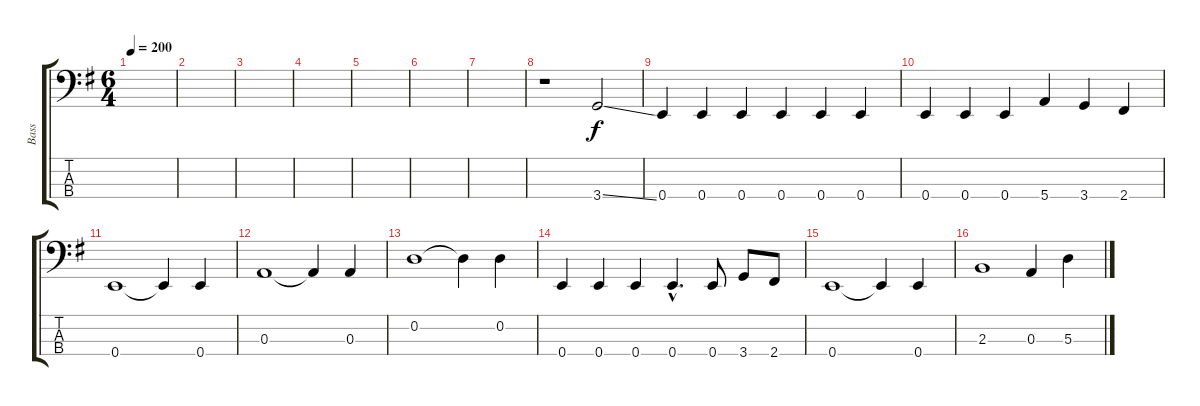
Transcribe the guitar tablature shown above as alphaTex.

\track ("Bass" "Bass") {instrument acousticbass}
\staff {score tabs}
\tuning (G2 D2 A1 E1) {hide}
\ts (6 4)
\tempo 200
\clef f4
\ks eminor
|
|
|
|
|
|
|
r.1 3.4{ss}.2 |
0.4.4 0.4.4 0.4.4 0.4.4 0.4.4 0.4.4 |
0.4.4 0.4.4 0.4.4 5.4.4 3.4.4 2.4.4 |
0.4.1 0.4{t}.4 0.4.4 |
0.3.1 0.3{t}.4 0.3.4 |
0.2.1 0.2{t}.4 0.2.4 |
0.4.4 0.4.4 0.4.4 0.4{hac}.4{d} 0.4.8 3.4.8 2.4.8 |
0.4.1 0.4{t}.4 0.4.4 |
2.3.1 0.3.4 5.3.4
